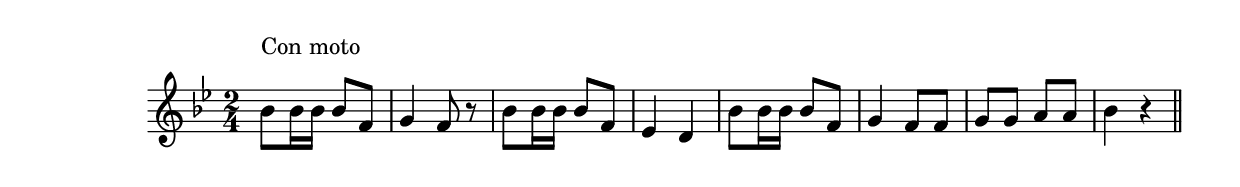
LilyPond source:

\version "2.14.0"
%{\header {
  title = "En Revenant d'Auvergne (France)"
  composer = "anonymous"
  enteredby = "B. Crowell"
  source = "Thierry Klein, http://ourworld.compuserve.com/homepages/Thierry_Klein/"
}%}
\score{{\key bes \major
\time 2/4
%{\tempo 8=110
%}\relative c'' {
  bes8^\markup{\column { "Con moto" " " }} bes16 bes bes8 f | g4 f8 r | bes8 bes16 bes bes8 f |
  es4 d | bes'8 bes16 bes bes8 f8 | g4 f8 f | g8 g a a |
  bes4 r 
  \bar "||"
}

}}